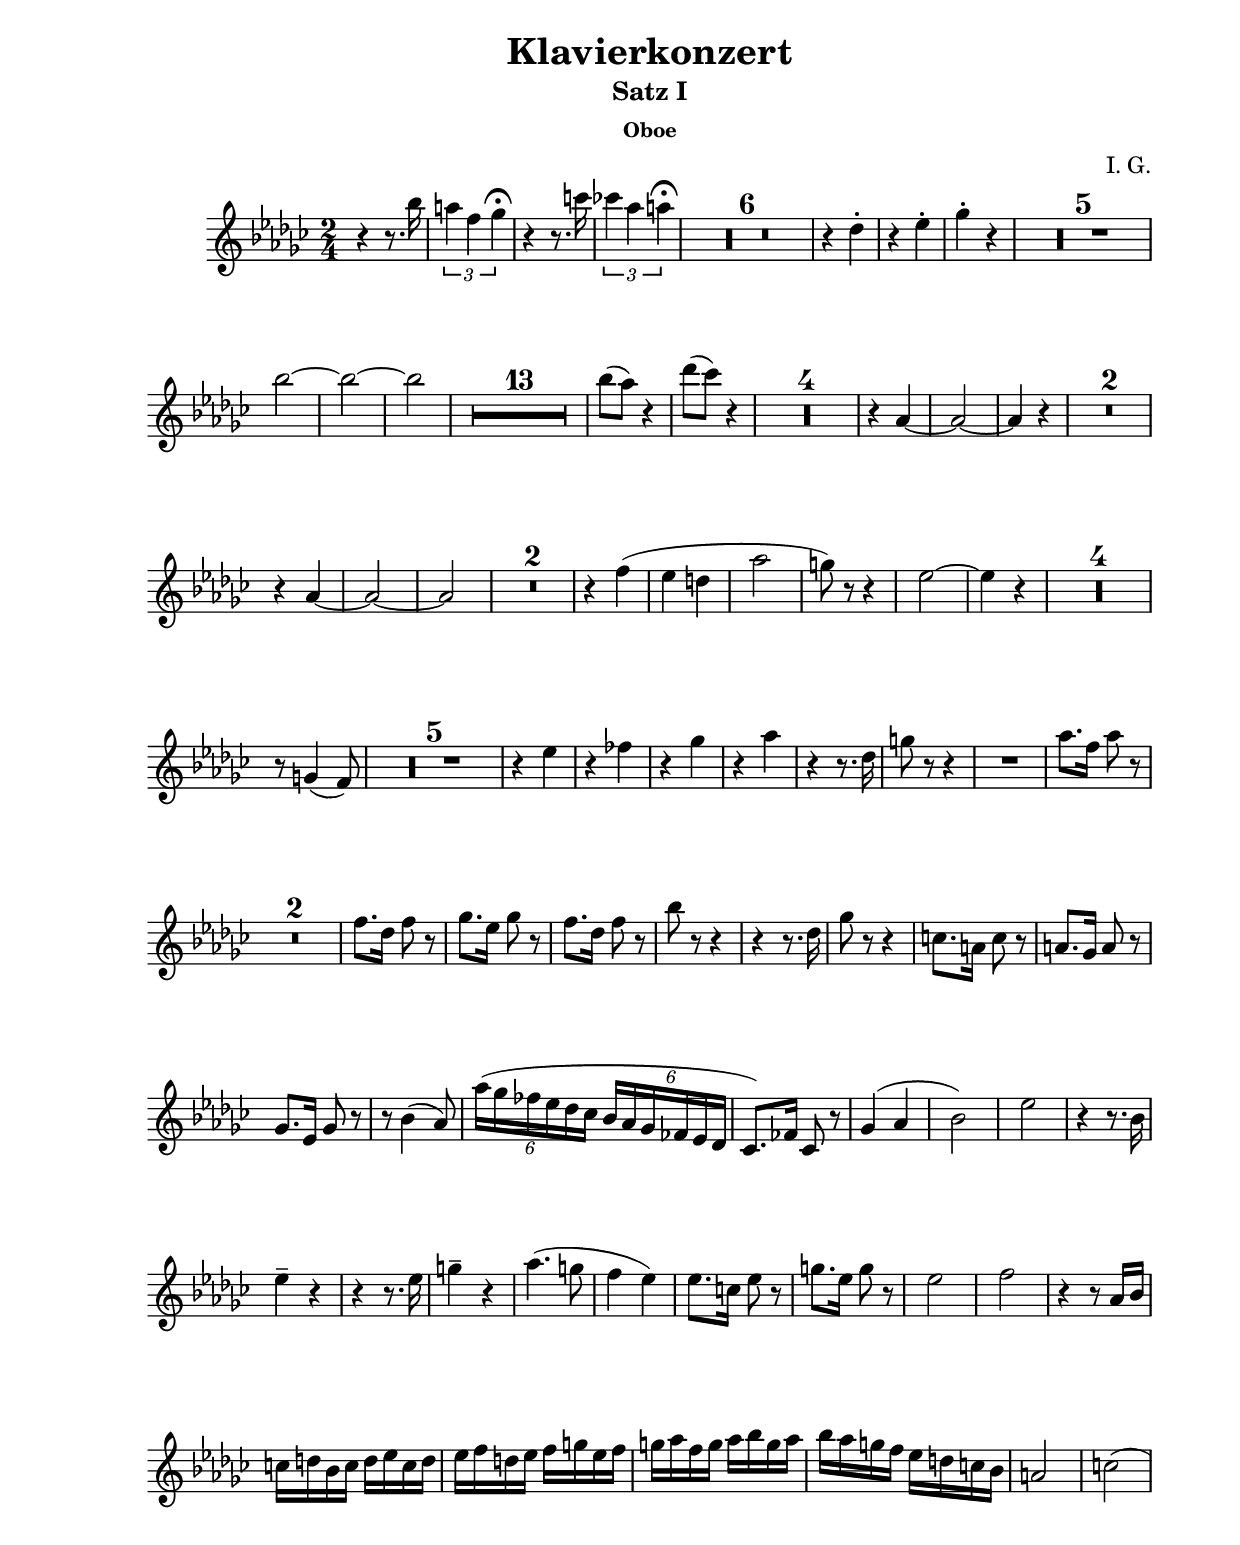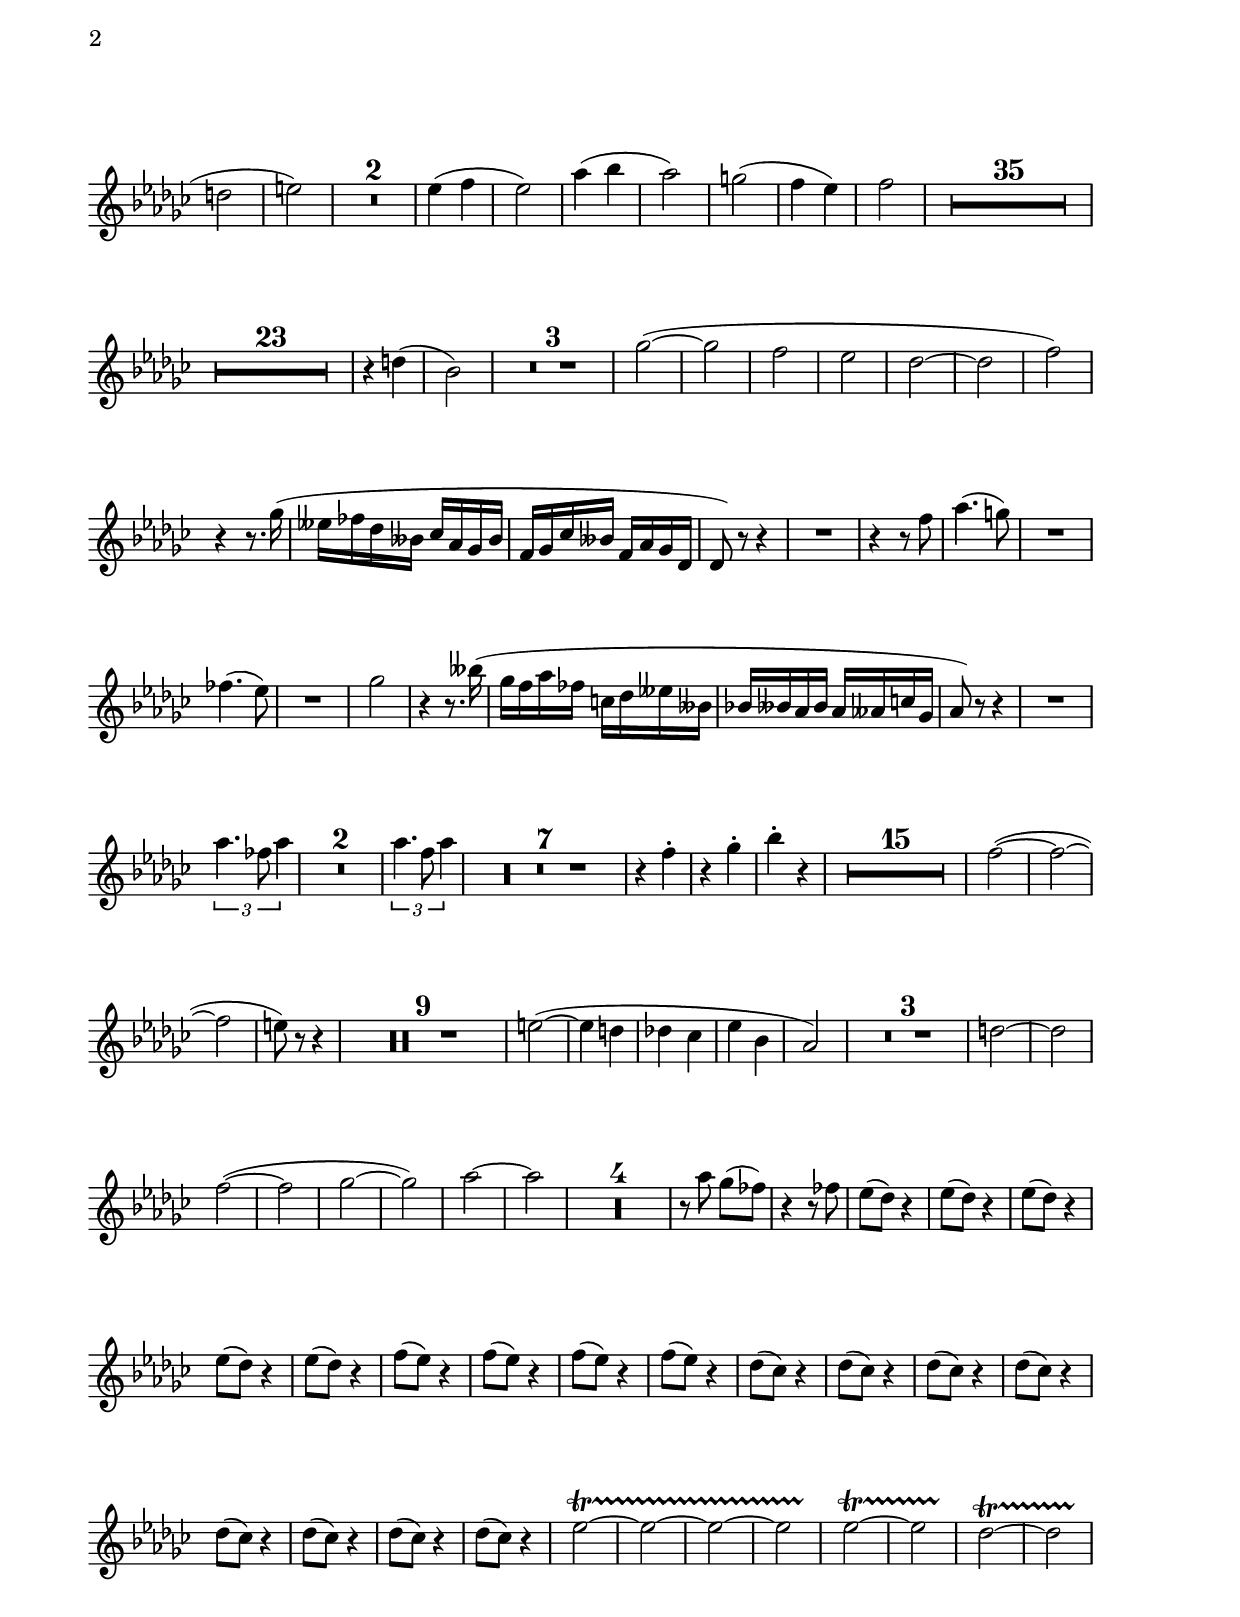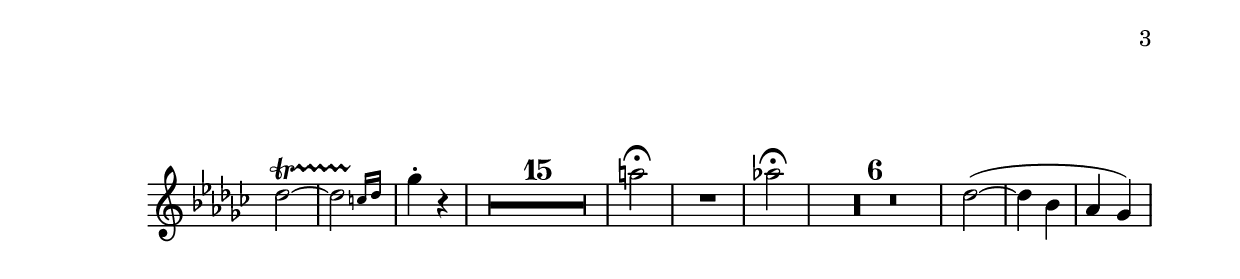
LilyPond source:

\version "2.19.15"
%\version "2.18.0"

\language "deutsch"

\header {
  title = "Klavierkonzert"
  subtitle = "Satz I"
  subsubtitle = "Oboe"
  composer = "I. G."
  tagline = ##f
}

\paper {
  #(set-paper-size "a4")
  top-system-spacing.basic-distance = #25
  top-markup-spacing.basic-distance = #8
  markup-system-spacing.basic-distance = #26
  system-system-spacing.basic-distance = #20
  last-bottom-spacing.basic-distance = #25
  two-sided = ##t
  inner-margin = 25
  outer-margin = 15
}

\layout {  
  indent = 10
  \context {
    \Score
    %\override BarNumber.break-visibility = ##(#f #t #t)
    \remove "Bar_number_engraver"
  }
}

\version "2.19.15"
%\version "2.18.0"

\language "deutsch"

oboeMusic = \relative es'' {
  \time 2/4
  \key es \minor
  \set Score.skipBars = ##t
  r4 r8.  b'16  \times 2/3{a4 f ges\fermata}
  r4 r8.  c16  \times 2/3{ces!4 as a\fermata}
  R2*6 r4 des,-. r es-. ges-. r R2*5 b2~ b~ b
  R2*13 b8( as) r4 des8( ces) r4
  R2*4 r4 as,~ as2~ as4 r R2*2
  r4 as~ as2~ as R2*2 r4 f'( es d as'2 g8) r r4
  es2~ es4 r R2*4 r8g,4( f8) R2*5 r4 es' r fes r ges r as
  r r8. des,16 g8 r r4 R2 as8. f16 as8 r R2*2
  f8. des16 f8 r ges8. es16 ges8 r f8. des16 f8 r b r r4
  r r8. des,16 ges8 r r4 c,8. a16 c8 r a8. ges16 a8 r ges8. es16 ges8 r
  r b4( as8)
  \set tupletSpannerDuration = #(ly:make-moment 2 8)
  \times 4/6 {
    as'16( ges fes es des ces b as ges fes es des
  }
  ces8.) fes16 ces8 r ges'4( as b2) es r4 r8. b16 es4-- r r r8. es16
  g4-- r as4.( g8 f4 es) es8. c16 es8 r g8. es16 g8 r es2 f
  r4 r8 as,16 b c d b c d es c d es f d es f g es f g as f g as b g as
  b as g f es d c b a2 c( d e) R2*2
  es4( f es2) as4( b as2) g( f4 es) f2  R2*35  R2*23 r4 d( b2) R2*3
  ges'2~( ges f es des~ des f) r4 r8. ges16( eses fes des heses
  ces as ges heses f ges ces heses f as ges des des8) r r4 R2
  r4 r8 f' as4.( g8) R2 fes4.( es8) R2 ges2 r4 r8. heses16(
  ges f as fes c des eses heses b! heses as heses as ases c ges as8) r r4
  \set tupletSpannerDuration = #(ly:make-moment 2 4)
  R2 \times 2/3{as'4. fes8 as4} R2*2 \times 2/3{as4. f8 as4} R2*7
  r4 f-. r ges-. b-. r R2*15 f2~( f~ f e8) r r4 R2*9 e2~( e4 d des! ces
  es b as2) R2*3 d2~ d f~( f ges~ ges) as~ as R2*4  r8 as ges( fes) r4
  r8 fes \repeat unfold 5 {es( des) r4} \repeat unfold 4 {f8( es) r4}
  \repeat unfold 8 {des8( ces) r4}
  \once \override TrillSpanner #'(bound-details right padding) = #1.2
  es2~ \startTrillSpan es~ es~ es
  \once \override TrillSpanner #'(bound-details right padding) = #1.2
  es~\startTrillSpan es
  \once \override TrillSpanner #'(bound-details right padding) = #1.2
  des~\startTrillSpan des
  \once \override TrillSpanner #'(bound-details right padding) = #1.2
  des~\startTrillSpan \afterGrace des
  { c16[ des]\stopTrillSpan } ges4-. r R2*15
  a2\fermata R2 as!\fermata R2*6 des,2~( des4 b as ges)
}


\score {
  \new Staff \oboeMusic
}